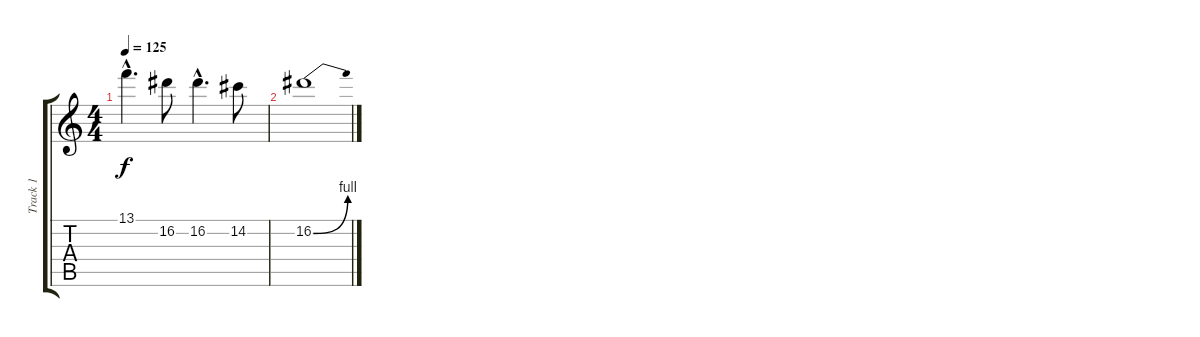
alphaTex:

\track ("Track 1" "Track 1") {instrument overdrivenguitar}
\staff {score tabs}
\tuning (E4 B3 G3 D3 A2 E2) {hide}
\ts (4 4)
\tempo 125
\clef g2
\ks c
13.1{hac}.4{d dy f} 16.2.8 16.2{hac}.4{d} 14.2.8 |
16.2{be (bend 0 0 60 4)}.1
